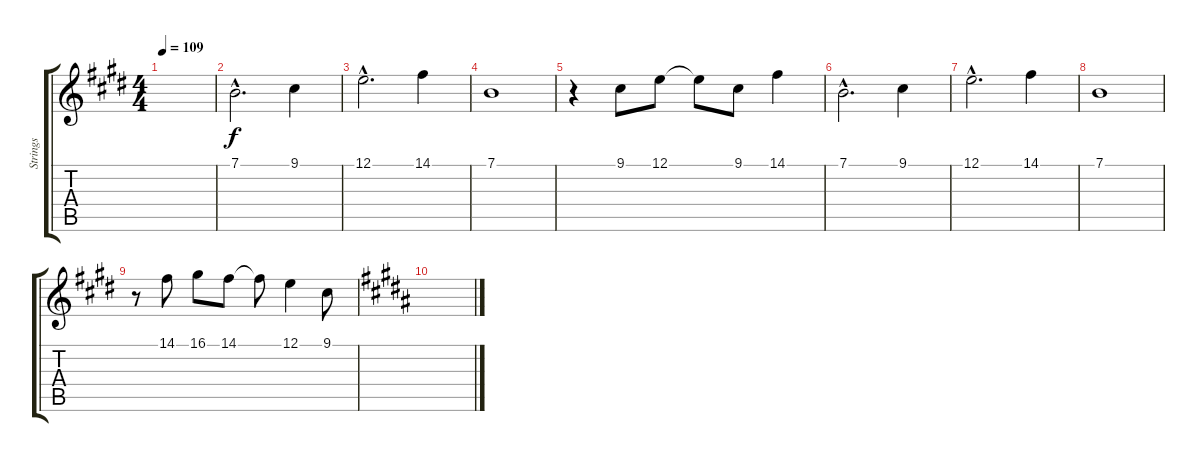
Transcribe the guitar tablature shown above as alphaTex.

\track ("Strings" "Strings") {instrument synthstrings1}
\staff {score tabs}
\tuning (E4 B3 G3 D3 A2 E2) {hide}
\ts (4 4)
\tempo 109
\clef g2
\ks e
|
7.1{hac}.2{d} 9.1.4 |
12.1{hac}.2{d} 14.1.4 |
7.1.1 |
r.4 9.1.8 12.1.8 12.1{t}.8 9.1.8 14.1.4 |
7.1{hac}.2{d} 9.1.4 |
12.1{hac}.2{d} 14.1.4 |
7.1.1 |
r.8 14.1.8 16.1.8 14.1.8 14.1{t}.8 12.1.4 9.1.8 |
\ks b
